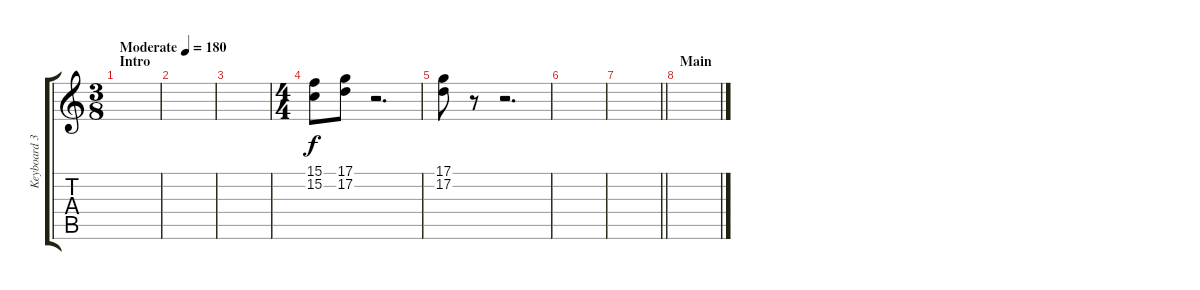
\track ("Keyboard 3" "Keyboard 3") {instrument pad8sweep}
\staff {score tabs}
\tuning (D4 A3 F3 C3 G2 D2) {hide}
\ts (3 8)
\section ("" "Intro")
\tempo (180 "Moderate")
\clef g2
\ks c
|
|
|
\ts (4 4)
(15.1 15.2).8 (17.1 17.2).8 r.2{d} |
(17.1 17.2).8 r.8 r.2{d} |
|
\barLineRight lightlight
|
\section ("" "Main")
